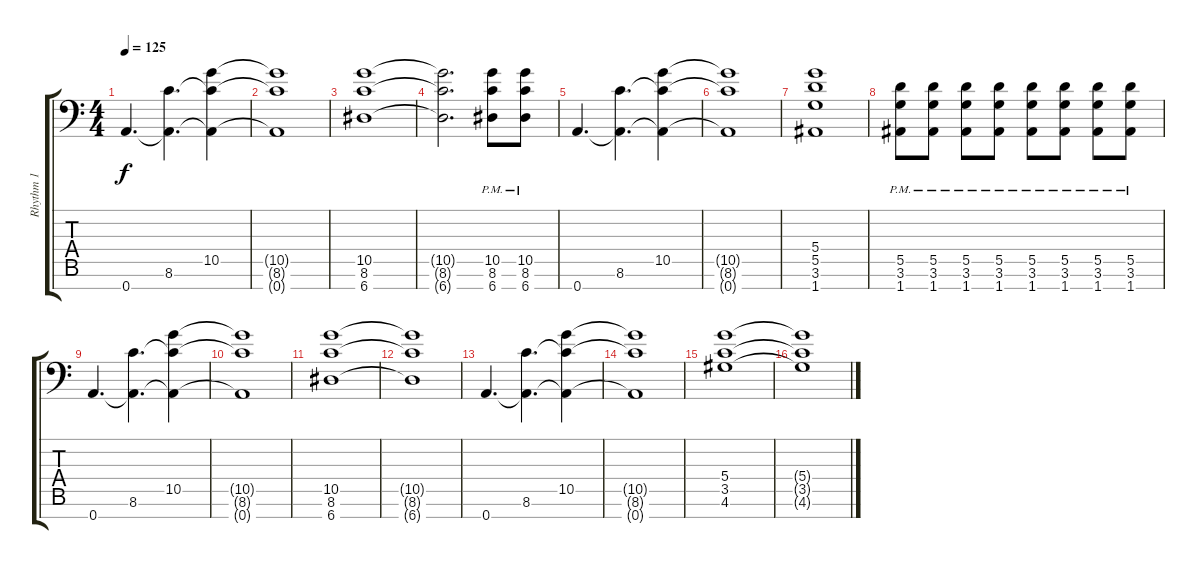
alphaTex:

\track ("Rhythm 1" "Rhythm 1") {instrument distortionguitar}
\staff {score tabs}
\tuning (E4 B3 G3 D3 A2 E2 A1) {hide}
\ts (4 4)
\tempo 125
\clef f4
\ks c
0.7.4{d dy f} (8.6 0.7{t}).4{d} (10.5 8.6{t} 0.7{t}).4 |
(10.5{t} 8.6{t} 0.7{t}).1 |
(10.5 8.6 6.7).1 |
(10.5{t} 8.6{t} 6.7{t}).2{d} (10.5{pm} 8.6{pm} 6.7{pm}).8 (10.5{pm} 8.6{pm} 6.7{pm}).8 |
0.7.4{d} (8.6 0.7{t}).4{d} (10.5 8.6{t} 0.7{t}).4 |
(10.5{t} 8.6{t} 0.7{t}).1 |
(5.4 5.5 3.6 1.7).1 |
(5.5{pm} 3.6{pm} 1.7{pm}).8 (5.5{pm} 3.6{pm} 1.7{pm}).8 (5.5{pm} 3.6{pm} 1.7{pm}).8 (5.5{pm} 3.6{pm} 1.7{pm}).8 (5.5{pm} 3.6{pm} 1.7{pm}).8 (5.5{pm} 3.6{pm} 1.7{pm}).8 (5.5{pm} 3.6{pm} 1.7{pm}).8 (5.5{pm} 3.6{pm} 1.7{pm}).8 |
0.7.4{d} (8.6 0.7{t}).4{d} (10.5 8.6{t} 0.7{t}).4 |
(10.5{t} 8.6{t} 0.7{t}).1 |
(10.5 8.6 6.7).1 |
(10.5{t} 8.6{t} 6.7{t}).1 |
0.7.4{d} (8.6 0.7{t}).4{d} (10.5 8.6{t} 0.7{t}).4 |
(10.5{t} 8.6{t} 0.7{t}).1 |
(5.4 3.5 4.6).1 |
(5.4{t} 3.5{t} 4.6{t}).1
